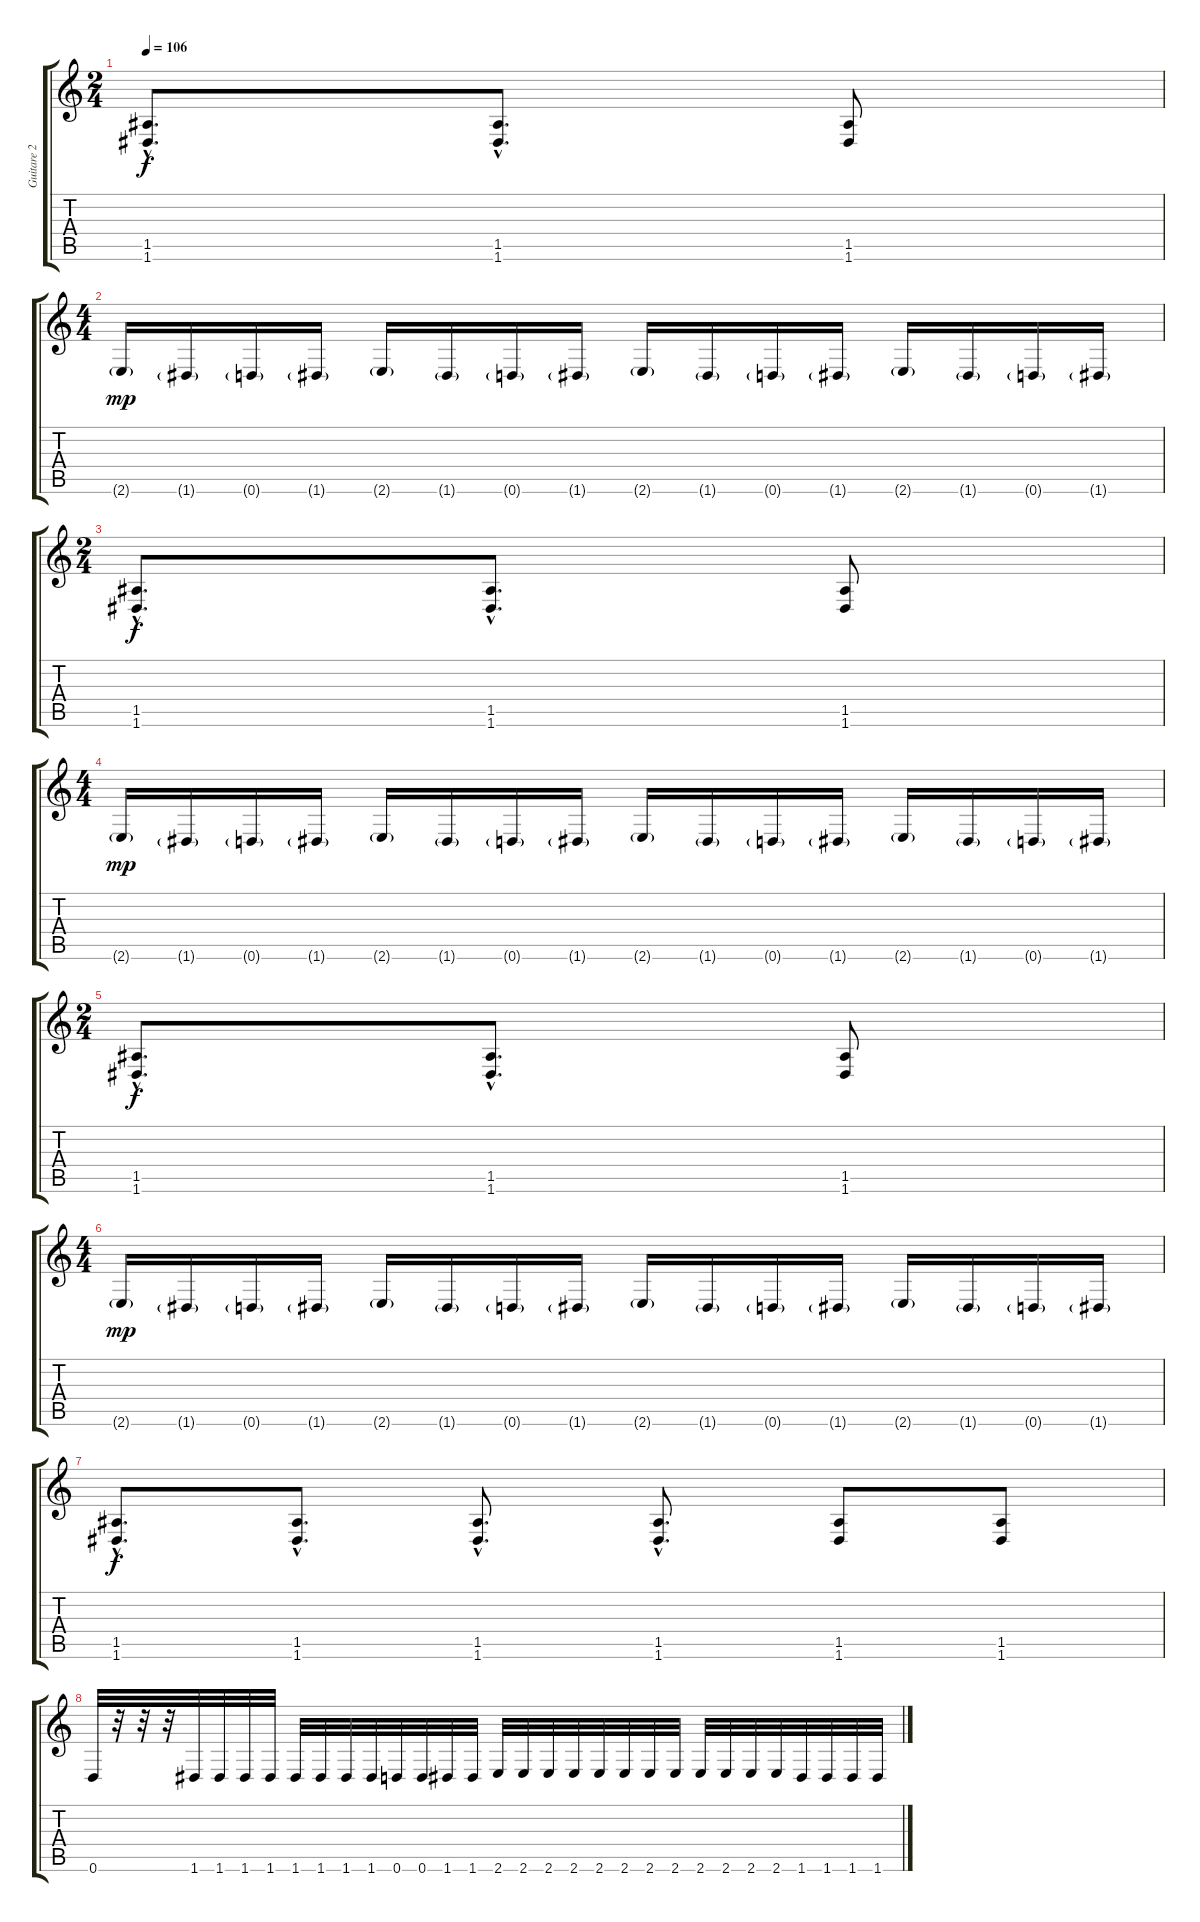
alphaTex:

\track ("Guitare 2" "Guitare 2") {instrument overdrivenguitar}
\staff {score tabs}
\tuning (E4 B3 G3 D3 A2 D2) {hide}
\ts (2 4)
\tempo 106
\clef g2
\ks c
(1.5{hac} 1.6{hac}).8{d dy f} (1.5{hac} 1.6{hac}).8{d} (1.5 1.6).8 |
\ts (4 4)
2.6{g}.16{dy mp} 1.6{g}.16 0.6{g}.16 1.6{g}.16 2.6{g}.16 1.6{g}.16 0.6{g}.16 1.6{g}.16 2.6{g}.16 1.6{g}.16 0.6{g}.16 1.6{g}.16 2.6{g}.16 1.6{g}.16 0.6{g}.16 1.6{g}.16 |
\ts (2 4)
(1.5{hac} 1.6{hac}).8{d dy f} (1.5{hac} 1.6{hac}).8{d} (1.5 1.6).8 |
\ts (4 4)
2.6{g}.16{dy mp} 1.6{g}.16 0.6{g}.16 1.6{g}.16 2.6{g}.16 1.6{g}.16 0.6{g}.16 1.6{g}.16 2.6{g}.16 1.6{g}.16 0.6{g}.16 1.6{g}.16 2.6{g}.16 1.6{g}.16 0.6{g}.16 1.6{g}.16 |
\ts (2 4)
(1.5{hac} 1.6{hac}).8{d dy f} (1.5{hac} 1.6{hac}).8{d} (1.5 1.6).8 |
\ts (4 4)
2.6{g}.16{dy mp} 1.6{g}.16 0.6{g}.16 1.6{g}.16 2.6{g}.16 1.6{g}.16 0.6{g}.16 1.6{g}.16 2.6{g}.16 1.6{g}.16 0.6{g}.16 1.6{g}.16 2.6{g}.16 1.6{g}.16 0.6{g}.16 1.6{g}.16 |
(1.5{hac} 1.6{hac}).8{d dy f} (1.5{hac} 1.6{hac}).8{d} (1.5{hac} 1.6{hac}).8{d} (1.5{hac} 1.6{hac}).8{d} (1.5 1.6).8 (1.5 1.6).8 |
0.6.32 r.32 r.32 r.32 1.6.32 1.6.32 1.6.32 1.6.32 1.6.32 1.6.32 1.6.32 1.6.32 0.6.32 0.6.32 1.6.32 1.6.32 2.6.32 2.6.32 2.6.32 2.6.32 2.6.32 2.6.32 2.6.32 2.6.32 2.6.32 2.6.32 2.6.32 2.6.32 1.6.32 1.6.32 1.6.32 1.6.32
